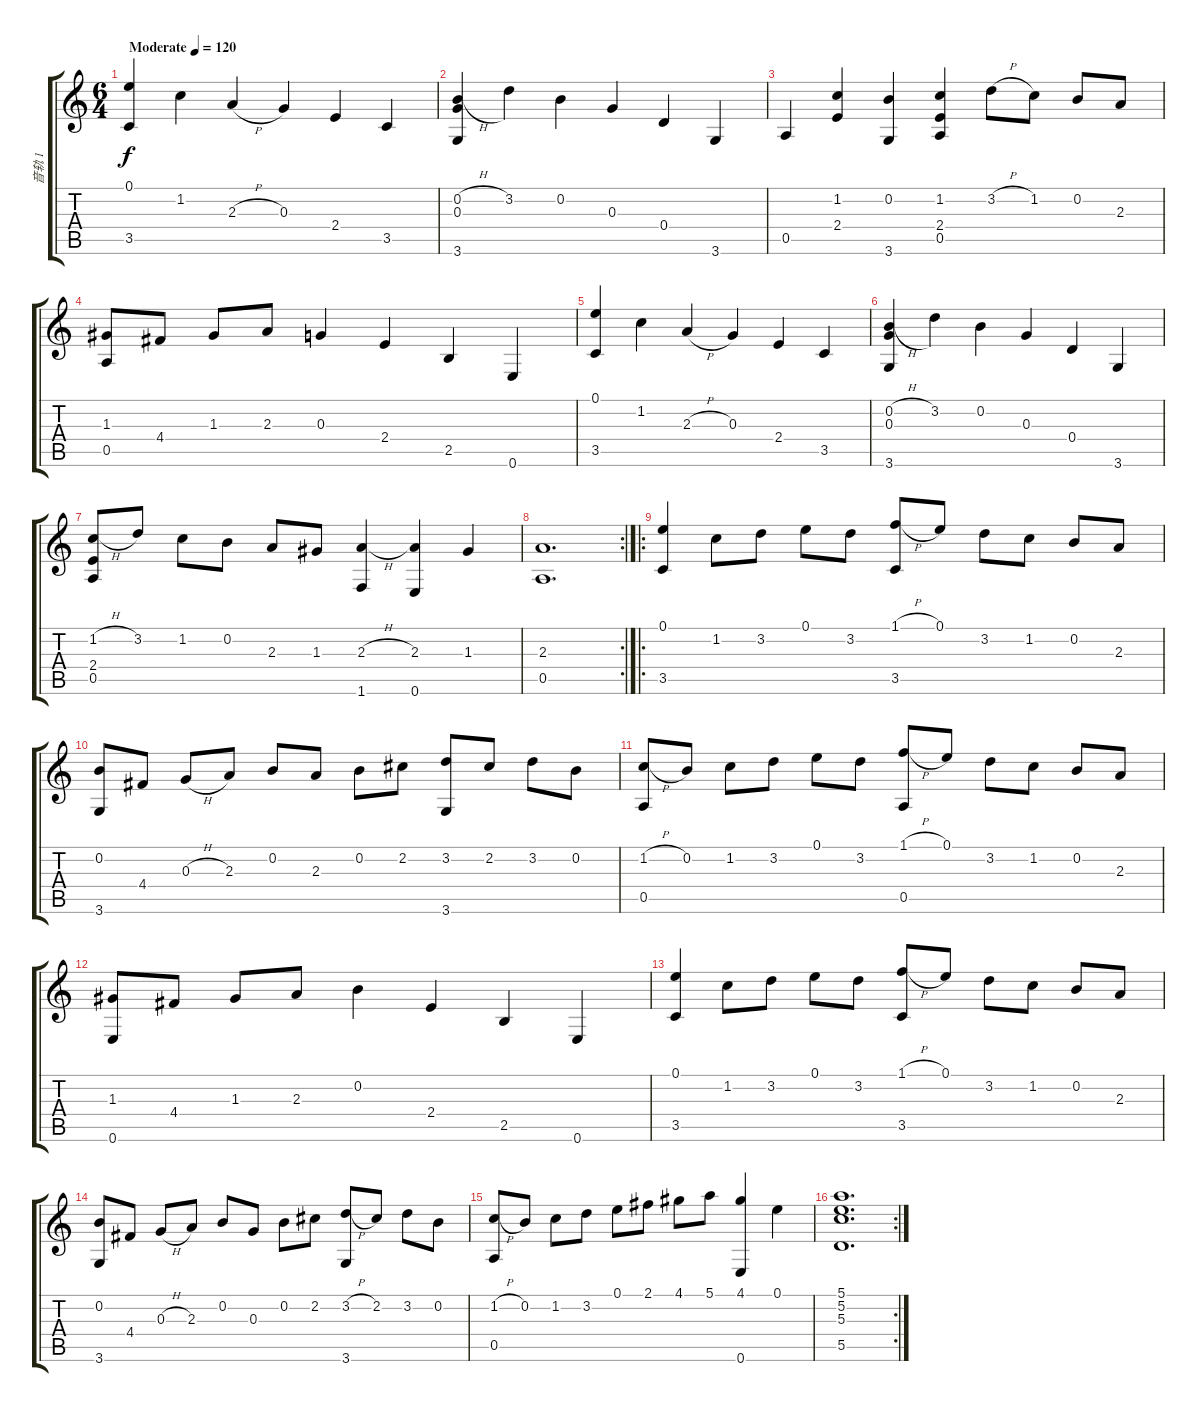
\track ("音轨 1" "音轨 1") {instrument acousticguitarsteel}
\staff {score tabs}
\tuning (E4 B3 G3 D3 A2 E2) {hide}
\ts (6 4)
\tempo (120 "Moderate")
\clef g2
\ks c
(0.1 3.5).4{txt "" dy f instrument acousticguitarsteel} 1.2.4 2.3{h}.4 0.3.4 2.4.4 3.5.4 |
(0.2{h} 0.3 3.6).4 3.2.4 0.2.4 0.3.4 0.4.4 3.6.4 |
0.5.4 (1.2 2.4).4 (0.2 3.6).4 (1.2 2.4 0.5).4 3.2{h}.8 1.2.8 0.2.8 2.3.8 |
(1.3 0.5).8 4.4.8 1.3.8 2.3.8 0.3.4 2.4.4 2.5.4 0.6.4 |
(0.1 3.5).4 1.2.4 2.3{h}.4 0.3.4 2.4.4 3.5.4 |
(0.2{h} 0.3 3.6).4 3.2.4 0.2.4 0.3.4 0.4.4 3.6.4 |
(1.2{h} 2.4 0.5).8 3.2.8 1.2.8 0.2.8 2.3.8 1.3.8 (2.3{h} 1.6).4 (2.3 0.6).4 1.3.4 |
\rc 2
(2.3 0.5).1{d} |
\ro
(0.1 3.5).4 1.2.8 3.2.8 0.1.8 3.2.8 (1.1{h} 3.5).8 0.1.8 3.2.8 1.2.8 0.2.8 2.3.8 |
(0.2 3.6).8 4.4.8 0.3{h}.8 2.3.8 0.2.8 2.3.8 0.2.8 2.2.8 (3.2 3.6).8 2.2.8 3.2.8 0.2.8 |
(1.2{h} 0.5).8 0.2.8 1.2.8 3.2.8 0.1.8 3.2.8 (1.1{h} 0.5).8 0.1.8 3.2.8 1.2.8 0.2.8 2.3.8 |
(1.3 0.6).8 4.4.8 1.3.8 2.3.8 0.2.4 2.4.4 2.5.4 0.6.4 |
(0.1 3.5).4 1.2.8 3.2.8 0.1.8 3.2.8 (1.1{h} 3.5).8 0.1.8 3.2.8 1.2.8 0.2.8 2.3.8 |
(0.2 3.6).8 4.4.8 0.3{h}.8 2.3.8 0.2.8 0.3.8 0.2.8 2.2.8{txt ""} (3.2{h} 3.6).8 2.2.8 3.2.8 0.2.8 |
(1.2{h} 0.5).8 0.2.8 1.2.8 3.2.8 0.1.8 2.1.8 4.1.8 5.1.8 (4.1 0.6).4 0.1.4 |
\rc 2
(5.1 5.2 5.3 5.5).1{d}
